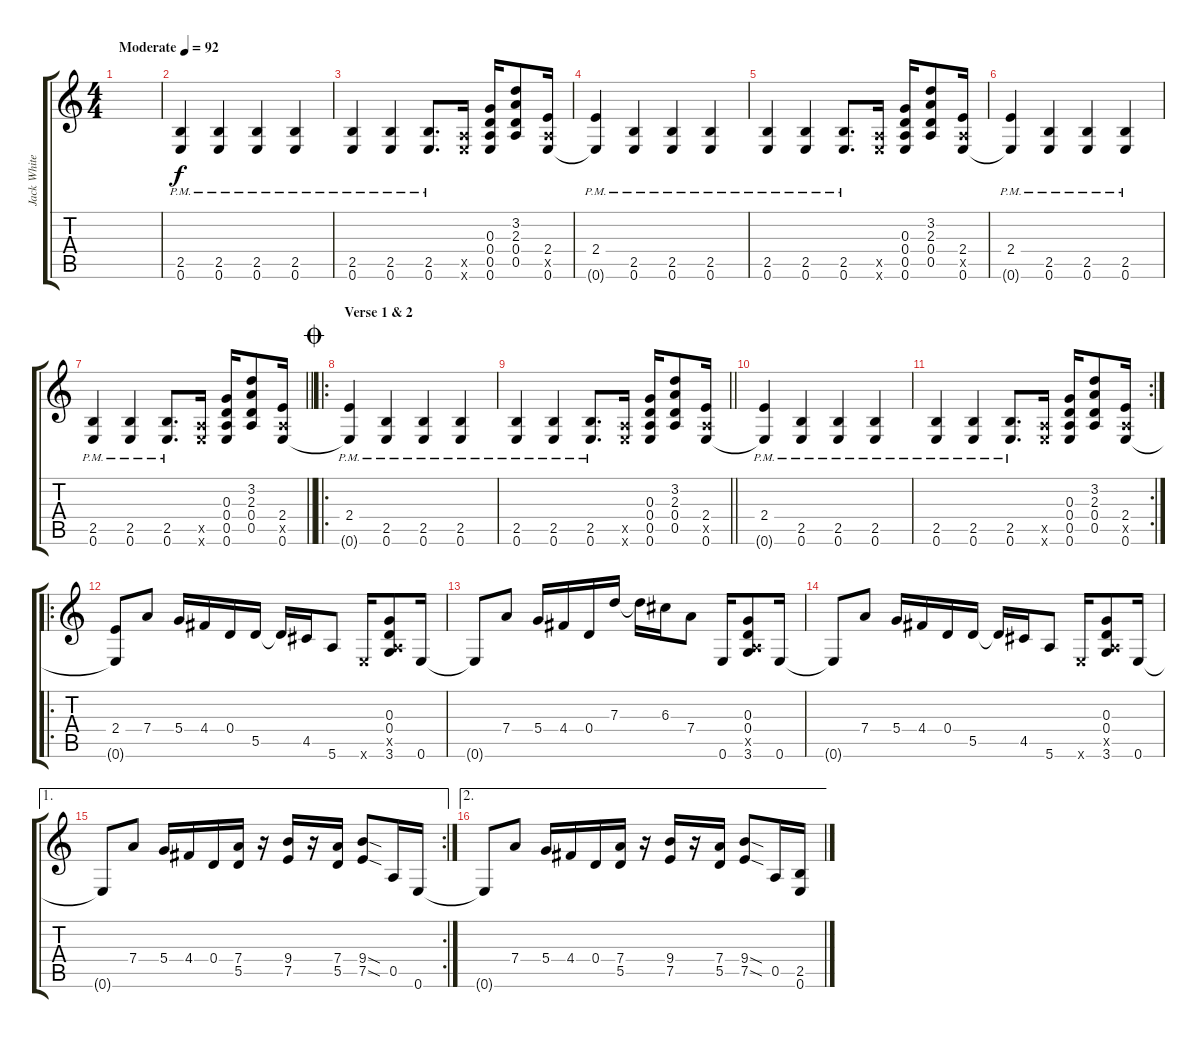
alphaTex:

\track ("Jack White" "Jack White") {instrument distortionguitar}
\staff {score tabs}
\tuning (E4 B3 G3 D3 A2 E2) {hide}
\ts (4 4)
\tempo (92 "Moderate")
\clef g2
\ks c
|
(2.5{pm} 0.6{pm}).4 (2.5{pm} 0.6{pm}).4 (2.5{pm} 0.6{pm}).4 (2.5{pm} 0.6{pm}).4 |
(2.5{pm} 0.6{pm}).4 (2.5{pm} 0.6{pm}).4 (2.5 0.6{pm}).8{d} (0.5{x} 0.6{x}).16 (0.3 0.4 0.5 0.6).16 (3.2 2.3 0.4 0.5).8 (2.4 0.5{x} 0.6).16 |
(2.4{pm} 0.6{t}).4 (2.5{pm} 0.6{pm}).4 (2.5{pm} 0.6{pm}).4 (2.5{pm} 0.6{pm}).4 |
(2.5{pm} 0.6{pm}).4 (2.5{pm} 0.6{pm}).4 (2.5{pm} 0.6).8{d} (0.5{x} 0.6{x}).16 (0.3 0.4 0.5 0.6).16 (3.2 2.3 0.4 0.5).8 (2.4 0.5{x} 0.6).16 |
(2.4{pm} 0.6{t}).4 (2.5{pm} 0.6{pm}).4 (2.5{pm} 0.6{pm}).4 (2.5{pm} 0.6{pm}).4 |
\barLineRight lightlight
(2.5{pm} 0.6{pm}).4 (2.5{pm} 0.6{pm}).4 (2.5{pm} 0.6).8{d} (0.5{x} 0.6{x}).16 (0.3 0.4 0.5 0.6).16 (3.2 2.3 0.4 0.5).8 (2.4 0.5{x} 0.6).16 |
\ro
\section ("" " Verse 1 & 2")
\jump coda
(2.4{pm} 0.6{t}).4 (2.5{pm} 0.6{pm}).4 (2.5{pm} 0.6{pm}).4 (2.5{pm} 0.6{pm}).4 |
\barLineRight lightlight
(2.5{pm} 0.6{pm}).4 (2.5{pm} 0.6{pm}).4 (2.5 0.6{pm}).8{d} (0.5{x} 0.6{x}).16 (0.3 0.4 0.5 0.6).16 (3.2 2.3 0.4 0.5).8 (2.4 0.5{x} 0.6).16 |
(2.4{pm} 0.6{t}).4 (2.5{pm} 0.6{pm}).4 (2.5{pm} 0.6{pm}).4 (2.5{pm} 0.6{pm}).4 |
\rc 2
(2.5{pm} 0.6{pm}).4 (2.5{pm} 0.6{pm}).4 (2.5{pm} 0.6).8{d} (0.5{x} 0.6{x}).16 (0.3 0.4 0.5 0.6).16 (3.2 2.3 0.4 0.5).8 (2.4 0.5{x} 0.6).16 |
\ro
(2.4 0.6{t}).8 7.4.8 5.4.16 4.4.16 0.4.16 5.5.16 5.5{t}.16 4.5.16 5.6.8 0.6{x}.16 (0.3 0.4 0.5{x} 3.6).8 0.6.16 |
0.6{t}.8 7.4.8 5.4.16 4.4.16 0.4.16 7.3.16 7.3{t}.16 6.3.16 7.4.8 0.6.16 (0.3 0.4 0.5{x} 3.6).8 0.6.16 |
0.6{t}.8 7.4.8 5.4.16 4.4.16 0.4.16 5.5.16 5.5{t}.16 4.5.16 5.6.8 0.6{x}.16 (0.3 0.4 0.5{x} 3.6).8 0.6.16 |
\ae 1
\rc 2
0.6{t}.8 7.4.8 5.4.16 4.4.16 0.4.16 (7.4 5.5).16 r.16 (9.4 7.5).16 r.16 (7.4 5.5).16 (9.4{sod} 7.5{sod}).8 0.5.16 0.6.16 |
\ae 2
0.6{t}.8 7.4.8 5.4.16 4.4.16 0.4.16 (7.4 5.5).16 r.16 (9.4 7.5).16 r.16 (7.4 5.5).16 (9.4{sod} 7.5{sod}).8 0.5.16 (2.5 0.6).16
